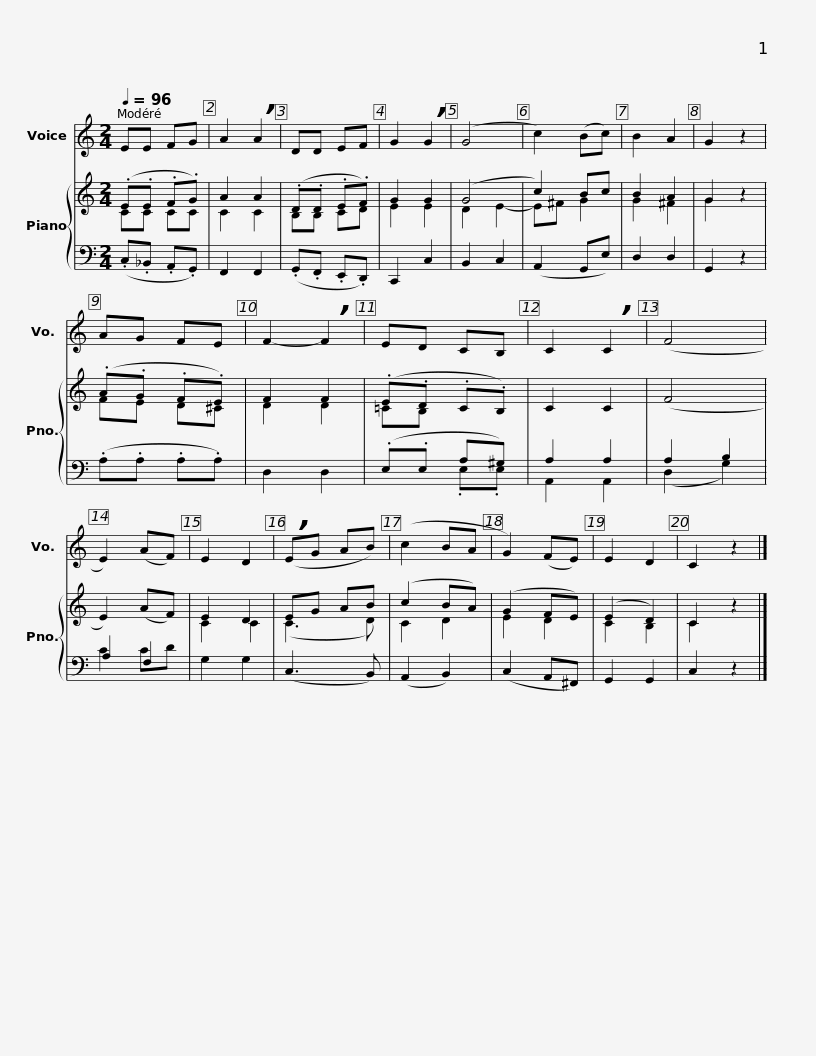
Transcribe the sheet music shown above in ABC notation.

X:1
%%score 1 { ( 2 3 ) | ( 4 5 ) }
L:1/8
Q:1/4=96
M:2/4
I:linebreak $
K:C
V:1 treble
V:2 treble
V:3 treble
V:4 bass
V:5 bass
V:1
 EE FG | A2 !breath!A2 | DD EF | G2 !breath!G2 | (G4 | %5
 c2) (Bc) |$ B2 A2 | G2 z2 | AG FE | F2- !breath!F2 | %10
 ED CB, | C2 !breath!C2 | (F4 |$ E2) (AF) | E2 D2 | %15
 (!breath!EG AB) | (c2 BA | G2) (FE) | E2 D2 | C2 z2 |] %20
V:2
 (.E.E .F.G) | A2 A2 | (.D.D .E.F) | G2 G2 | (G4 | %5
 c2) Bc |$ B2 A2 | G2 z2 | (.A.G .F.E) | F2 F2 | %10
 (.E.D .C.B,) | C2 C2 | (F4 |$ E2) (AF) | E2 D2 | %15
 EG AB | (c2 BA) | (G2 FE) | (E2 D2) | C2 z2 |] %20
V:3
 CC CC | C2 C2 | B,B, CD | E2 E2 | D2 E2- | %5
 E^F G2 |$ G2 ^F2 | G2 z2 | FE D^C | D2 D2 | %10
 =CB, x2 | x4 | x4 |$ x4 | C2 C2 | %15
 (C3 D) | C2 D2 | E2 D2 | C2 B,2 | C2 z2 |] %20
V:4
 (.C,._B,, .A,,.G,,) | F,,2 F,,2 | (.G,,.F,, .E,,.D,,) | C,,2 C,2 | B,,2 C,2 | %5
 (A,,2 G,,E,) |$ D,2 D,2 | G,,2 z2 | (.A,.A, .A,.A,) | D,2 D,2 | %10
 (.E,.E, A,^G,) | A,2 A,2 | A,2 B,2 |$ A,2 F,2 | G,2 G,2 | %15
 (C,3 B,,) | (A,,2 B,,2) | (C,2 A,,^F,,) | G,,2 G,,2 | C,2 z2 |] %20
V:5
 x4 | x4 | x4 | x4 | x4 | %5
 x4 |$ x4 | x4 | x4 | x4 | %10
 x2 .E,.E, | A,,2 A,,2 | (D,2 G,2) |$ C2 CD | x4 | %15
 x4 | x4 | x4 | x4 | x4 |] %20
